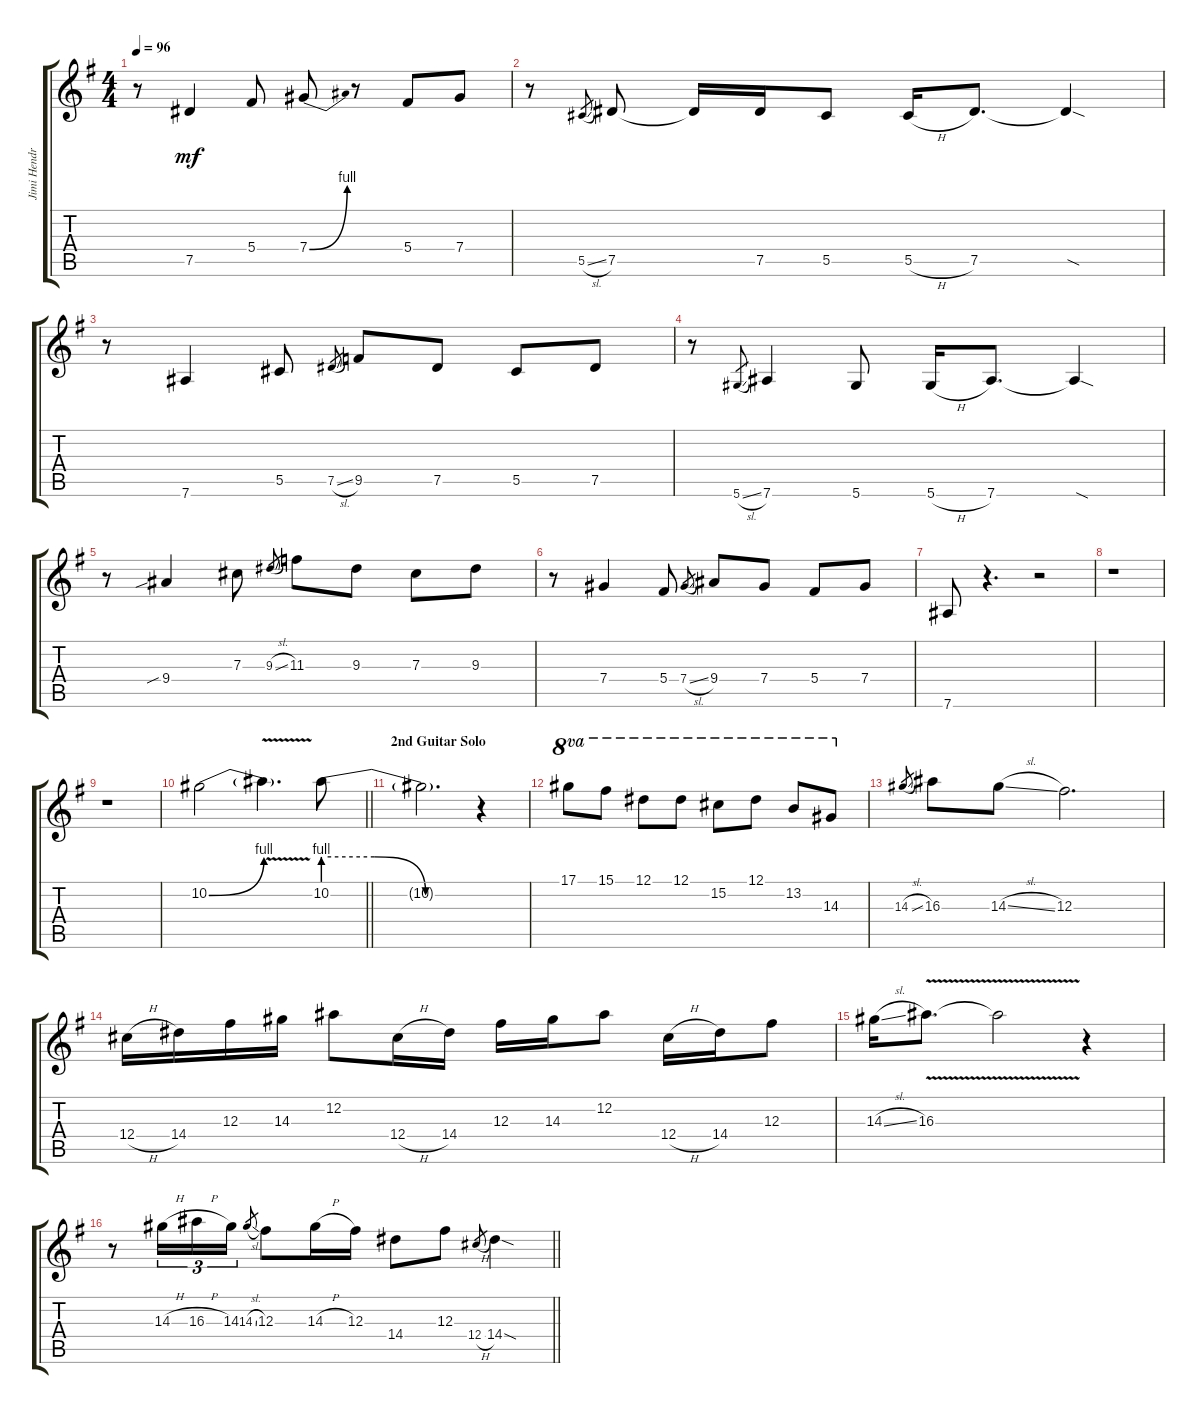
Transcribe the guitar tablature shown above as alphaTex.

\track ("Jimi Hendrix-Overdrive (Fuzz Face) (Tune" "Jimi Hendr") {instrument overdrivenguitar}
\staff {score tabs}
\tuning (Eb4 Bb3 Gb3 Db3 Ab2 Eb2) {hide}
\ts (4 4)
\tempo 96
\clef g2
\ks g
r.8{dy mf} 7.5.4 5.4.8 7.4{be (bend 0 0 60 4)}.8 r.8 5.4.8 7.4.8 |
r.8 5.5{sl}.8{gr} 7.5.8 7.5{t}.16 7.5.16 5.5.8 5.5{h}.16 7.5.8{d} 7.5{sod t}.4 |
r.8 7.6.4 5.5.8 7.5{sl}.8{gr} 9.5.8 7.5.8 5.5.8 7.5.8 |
r.8 5.6{sl}.8{gr} 7.6.4 5.6.8 5.6{h}.16 7.6.8{d} 7.6{sod t}.4 |
r.8 9.4{sib}.4 7.3.8 9.3{sl}.8{gr} 11.3.8 9.3.8 7.3.8 9.3.8 |
r.8 7.4.4 5.4.8 7.4{sl}.8{gr} 9.4.8 7.4.8 5.4.8 7.4.8 |
7.6.8 r.4{d} r.2 |
r.1 |
r.1 |
\barLineRight lightlight
10.2{be (bend 0 0 60 4)}.2 10.2{v t}.4{d} 10.2{be (custom 0 4 20 4 40 0 60 0)}.8 |
\section ("" "2nd Guitar Solo")
10.2{t}.2{d} r.4 |
17.1.8{ot 8va} 15.1.8{ot 8va} 12.1.8{ot 8va} 12.1.8{ot 8va} 15.2.8{ot 8va} 12.1.8{ot 8va} 13.2.8{ot 8va} 14.3.8{ot 8va} |
14.3{sl}.8{gr} 16.3.8 14.3{sl}.8 12.3.2{d} |
12.4{h}.16 14.4.16 12.3.16 14.3.16 12.2.8 12.4{h}.16 14.4.16 12.3.16 14.3.16 12.2.8 12.4{h}.16 14.4.16 12.3.8 |
14.3{sl}.16 16.3{v}.8{d} 16.3{v t}.2 r.4 |
\barLineRight lightlight
r.8 14.3{h}.16{tu (3 2)} 16.3{h}.16{tu (3 2)} 14.3.16{tu (3 2)} 14.3{sl}.8{gr} 12.3.8 14.3{h}.16 12.3.16 14.4.8 12.3.8 12.4{h}.8{gr} 14.4{sod}.4
